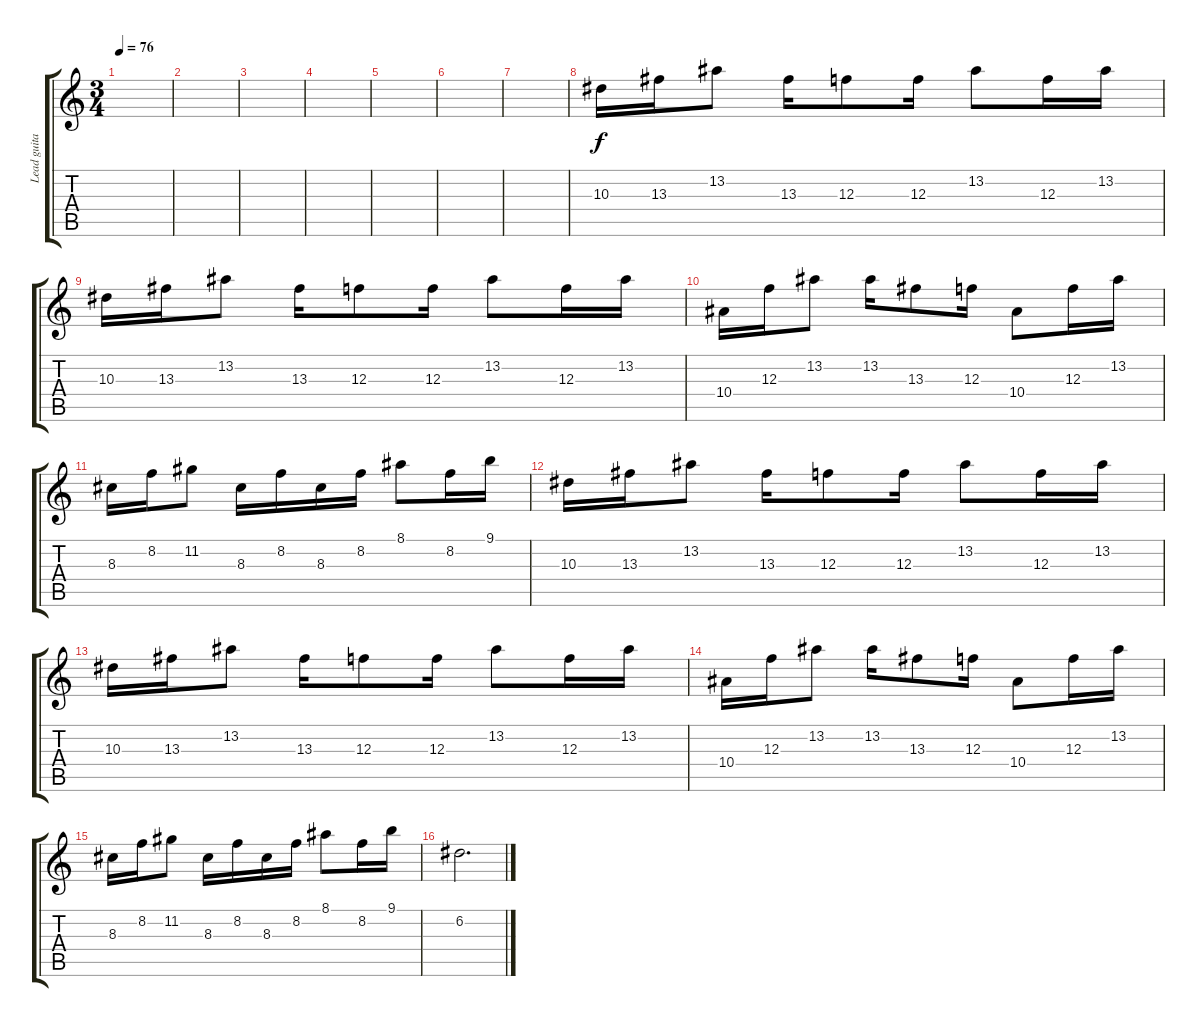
\track ("Lead guitar 1" "Lead guita") {instrument overdrivenguitar}
\staff {score tabs}
\tuning (D4 A3 F3 C3 G2 D2) {hide}
\ts (3 4)
\tempo 76
\clef g2
\ks c
|
|
|
|
|
|
|
10.3.16 13.3.16 13.2.8 13.3.16 12.3.8 12.3.16 13.2.8 12.3.16 13.2.16 |
10.3.16 13.3.16 13.2.8 13.3.16 12.3.8 12.3.16 13.2.8 12.3.16 13.2.16 |
10.4.16 12.3.16 13.2.8 13.2.16 13.3.8 12.3.16 10.4.8 12.3.16 13.2.16 |
8.3.16 8.2.16 11.2.8 8.3.16 8.2.16 8.3.16 8.2.16 8.1.8 8.2.16 9.1.16 |
10.3.16 13.3.16 13.2.8 13.3.16 12.3.8 12.3.16 13.2.8 12.3.16 13.2.16 |
10.3.16 13.3.16 13.2.8 13.3.16 12.3.8 12.3.16 13.2.8 12.3.16 13.2.16 |
10.4.16 12.3.16 13.2.8 13.2.16 13.3.8 12.3.16 10.4.8 12.3.16 13.2.16 |
8.3.16 8.2.16 11.2.8 8.3.16 8.2.16 8.3.16 8.2.16 8.1.8 8.2.16 9.1.16 |
6.2.2{d volume 6}
